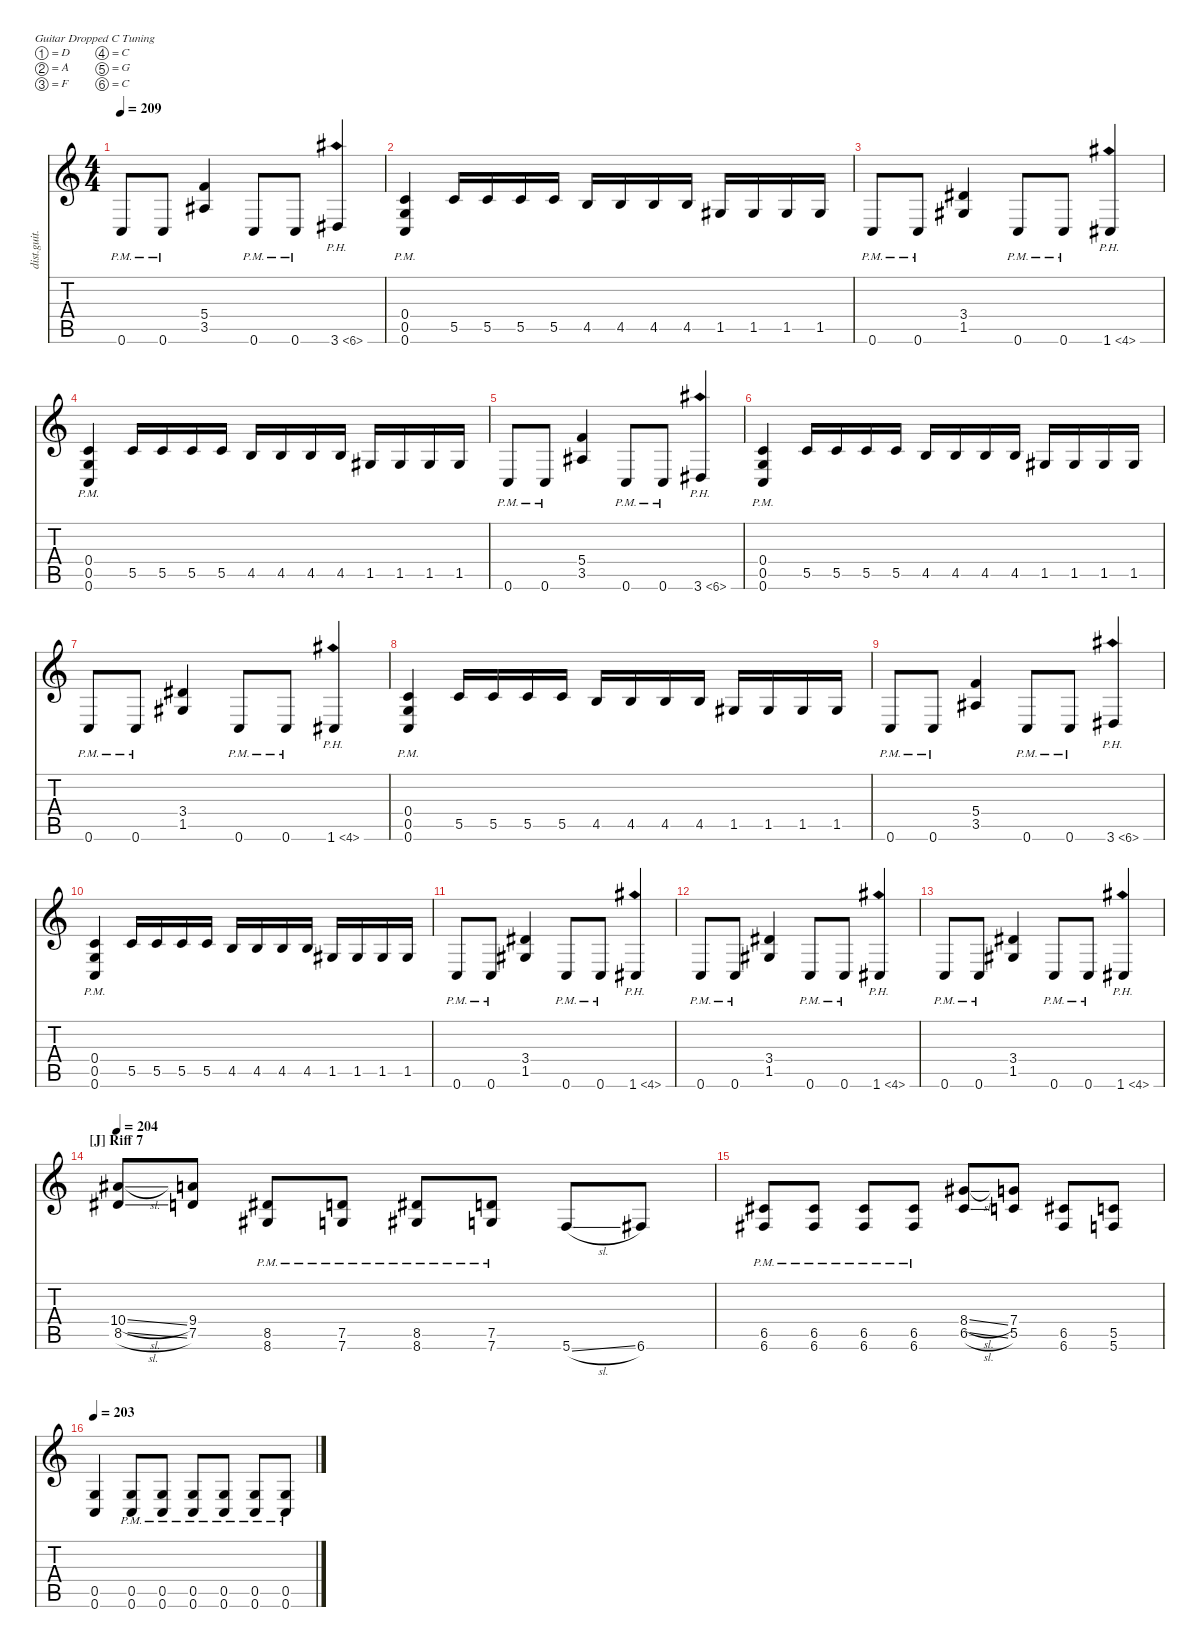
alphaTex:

\hideDynamics
\bracketExtendMode nobrackets
\track ("E.Guitar R" "dist.guit.") {instrument distortionguitar}
\staff {score tabs}
\tuning (D4 A3 F3 C3 G2 C2)
\ts (4 4)
\tempo 209
\clef g2
\ks c
0.6{pm}.8{dy mf beam Up} 0.6{pm}.8{beam Up} (3.5{acc #} 5.4).4{beam Up} 0.6{pm}.8{beam Up} 0.6{pm}.8{beam Up} 3.6{ph 3 acc #}.4{beam Up} |
(0.6{pm} 0.5{pm} 0.4{pm}).4{beam Up} 5.5.16{beam Up} 5.5.16{beam Up} 5.5.16{beam Up} 5.5.16{beam Up} 4.5.16{beam Up} 4.5.16{beam Up} 4.5.16{beam Up} 4.5.16{beam Up} 1.5{acc #}.16{beam Up} 1.5{acc #}.16{beam Up} 1.5{acc #}.16{beam Up} 1.5{acc #}.16{beam Up} |
0.6{pm}.8{beam Up} 0.6{pm}.8{beam Up} (1.5{acc #} 3.4{acc #}).4{beam Up} 0.6{pm}.8{beam Up} 0.6{pm}.8{beam Up} 1.6{ph 3 acc #}.4{beam Up} |
(0.6{pm} 0.5{pm} 0.4{pm}).4{beam Up} 5.5.16{beam Up} 5.5.16{beam Up} 5.5.16{beam Up} 5.5.16{beam Up} 4.5.16{beam Up} 4.5.16{beam Up} 4.5.16{beam Up} 4.5.16{beam Up} 1.5{acc #}.16{beam Up} 1.5{acc #}.16{beam Up} 1.5{acc #}.16{beam Up} 1.5{acc #}.16{beam Up} |
0.6{pm}.8{beam Up} 0.6{pm}.8{beam Up} (3.5{acc #} 5.4).4{beam Up} 0.6{pm}.8{beam Up} 0.6{pm}.8{beam Up} 3.6{ph 3 acc #}.4{beam Up} |
(0.6{pm} 0.5{pm} 0.4{pm}).4{beam Up} 5.5.16{beam Up} 5.5.16{beam Up} 5.5.16{beam Up} 5.5.16{beam Up} 4.5.16{beam Up} 4.5.16{beam Up} 4.5.16{beam Up} 4.5.16{beam Up} 1.5{acc #}.16{beam Up} 1.5{acc #}.16{beam Up} 1.5{acc #}.16{beam Up} 1.5{acc #}.16{beam Up} |
0.6{pm}.8{beam Up} 0.6{pm}.8{beam Up} (1.5{acc #} 3.4{acc #}).4{beam Up} 0.6{pm}.8{beam Up} 0.6{pm}.8{beam Up} 1.6{ph 3 acc #}.4{beam Up} |
(0.6{pm} 0.5{pm} 0.4{pm}).4{beam Up} 5.5.16{beam Up} 5.5.16{beam Up} 5.5.16{beam Up} 5.5.16{beam Up} 4.5.16{beam Up} 4.5.16{beam Up} 4.5.16{beam Up} 4.5.16{beam Up} 1.5{acc #}.16{beam Up} 1.5{acc #}.16{beam Up} 1.5{acc #}.16{beam Up} 1.5{acc #}.16{beam Up} |
0.6{pm}.8{beam Up} 0.6{pm}.8{beam Up} (3.5{acc #} 5.4).4{beam Up} 0.6{pm}.8{beam Up} 0.6{pm}.8{beam Up} 3.6{ph 3 acc #}.4{beam Up} |
(0.6{pm} 0.5{pm} 0.4{pm}).4{beam Up} 5.5.16{beam Up} 5.5.16{beam Up} 5.5.16{beam Up} 5.5.16{beam Up} 4.5.16{beam Up} 4.5.16{beam Up} 4.5.16{beam Up} 4.5.16{beam Up} 1.5{acc #}.16{beam Up} 1.5{acc #}.16{beam Up} 1.5{acc #}.16{beam Up} 1.5{acc #}.16{beam Up} |
0.6{pm}.8{beam Up} 0.6{pm}.8{beam Up} (1.5{acc #} 3.4{acc #}).4{beam Up} 0.6{pm}.8{beam Up} 0.6{pm}.8{beam Up} 1.6{ph 3 acc #}.4{beam Up} |
0.6{pm}.8{beam Up} 0.6{pm}.8{beam Up} (1.5{acc #} 3.4{acc #}).4{beam Up} 0.6{pm}.8{beam Up} 0.6{pm}.8{beam Up} 1.6{ph 3 acc #}.4{beam Up} |
0.6{pm}.8{beam Up} 0.6{pm}.8{beam Up} (1.5{acc #} 3.4{acc #}).4{beam Up} 0.6{pm}.8{beam Up} 0.6{pm}.8{beam Up} 1.6{ph 3 acc #}.4{beam Up} |
\section ("J" "Riff 7")
\tempo 204
(8.5{sl acc #} 10.4{sl acc #}).8{beam Up} (7.5 9.4).8{beam Up} (8.6{pm acc #} 8.5{pm acc #}).8{beam Up} (7.6{pm} 7.5{pm}).8{beam Up} (8.6{pm acc #} 8.5{pm acc #}).8{beam Up} (7.6{pm} 7.5{pm}).8{beam Up} 5.6{sl}.8{beam Up} 6.6{acc #}.8{beam Up} |
(6.6{pm acc #} 6.5{pm acc #}).8{beam Up} (6.6{pm acc #} 6.5{pm acc #}).8{beam Up} (6.6{pm acc #} 6.5{pm acc #}).8{beam Up} (6.6{pm acc #} 6.5{pm acc #}).8{beam Up} (6.5{sl acc #} 8.4{sl acc #}).8{beam Up} (5.5 7.4).8{beam Up} (6.6{acc #} 6.5{acc #}).8{beam Up} (5.6 5.5).8{beam Up} |
\tempo 203
(0.6 0.5).4{beam Up} (0.5{pm} 0.6{pm}).8{beam Up} (0.6{pm} 0.5{pm}).8{beam Up} (0.6{pm} 0.5{pm}).8{beam Up} (0.6{pm} 0.5{pm}).8{beam Up} (0.6{pm} 0.5{pm}).8{beam Up} (0.6{pm} 0.5{pm}).8{beam Up}
